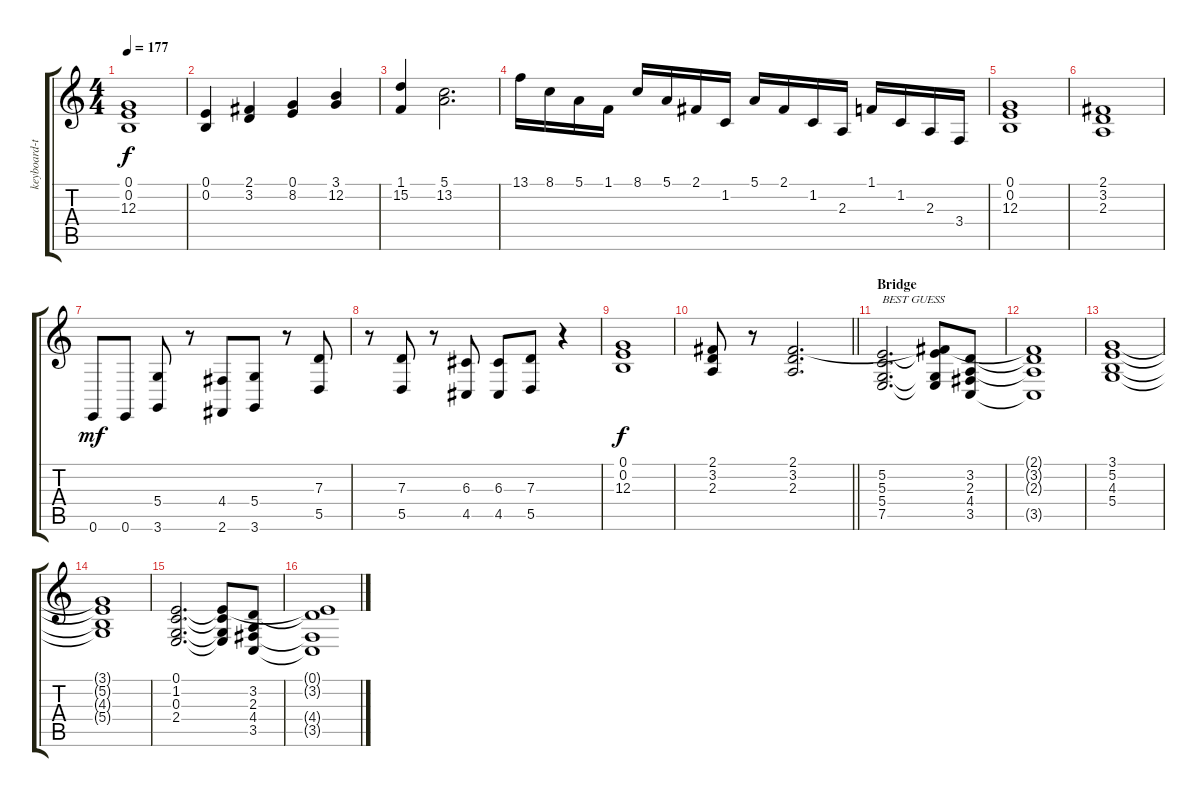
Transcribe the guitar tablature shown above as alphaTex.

\track ("keyboard-tsumugi kotobuki" "keyboard-t") {instrument stringensemble1}
\staff {score tabs}
\tuning (E4 B3 G3 D3 A2 E2) {hide}
\ts (4 4)
\tempo 177
\clef g2
\ks c
(0.1 0.2 12.3).1{dy f} |
(0.1 0.2).4 (2.1 3.2).4 (0.1 8.2).4 (3.1 12.2).4 |
(1.1 15.2).4 (5.1 13.2).2{d} |
13.1.16 8.1.16 5.1.16 1.1.16 8.1.16 5.1.16 2.1.16 1.2.16 5.1.16 2.1.16 1.2.16 2.3.16 1.1.16 1.2.16 2.3.16 3.4.16 |
(0.1 0.2 12.3).1 |
(2.1 3.2 2.3).1 |
0.6.8{dy mf} 0.6.8 (5.4 3.6).8 r.8 (4.4 2.6).8 (5.4 3.6).8 r.8 (7.3 5.5).8 |
r.8 (7.3 5.5).8 r.8 (6.3 4.5).8 (6.3 4.5).8 (7.3 5.5).8 r.4 |
(0.1 0.2 12.3).1{dy f} |
\barLineRight lightlight
(2.1 3.2 2.3).8 r.8 (2.1 3.2 2.3).2{d} |
\section ("" "Bridge")
(5.2 5.3 5.4 7.5).2{d txt "BEST GUESS"} (2.1{t} 5.2{t} 5.4{t} 7.5{t}).8 (3.2 2.3 4.4 3.5).8 |
(2.1{t} 3.2{t} 2.3{t} 3.5{t}).1 |
(3.1 5.2 4.3 5.4).1 |
(3.1{t} 5.2{t} 4.3{t} 5.4{t}).1 |
(0.1 1.2 0.3 2.4).2{d} (0.1{t} 1.2{t} 0.3{t} 2.4{t}).8 (3.2 2.3 4.4 3.5).8 |
(0.1{t} 3.2{t} 4.4{t} 3.5{t}).1
